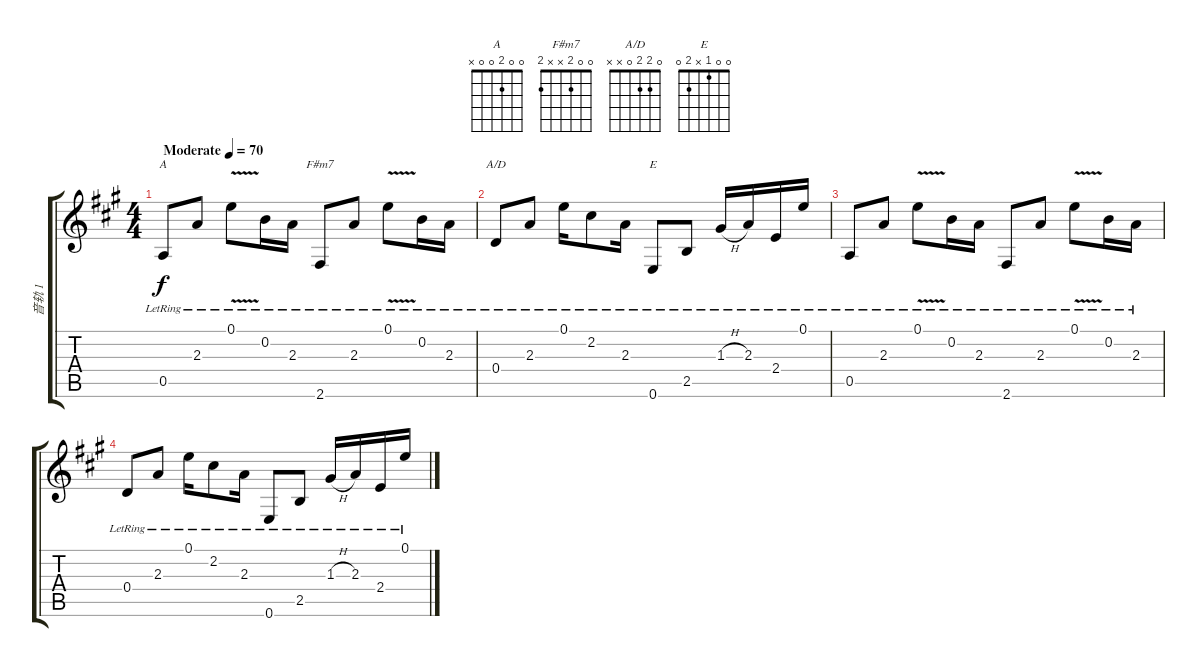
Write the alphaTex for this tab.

\track ("音轨 1" "音轨 1") {instrument acousticguitarsteel}
\staff {score tabs}
\tuning (E4 B3 G3 D3 A2 E2) {hide}
\chord ("A" 0 0 2 0 0 x)
\chord ("F#m7" 0 0 2 x x 2)
\chord ("A/D" 0 2 2 0 x x)
\chord ("E" 0 0 1 x 2 0)
\ts (4 4)
\tempo (70 "Moderate")
\clef g2
\ks a
0.5{lr}.8{ch "A" dy f instrument acousticguitarsteel} 2.3{lr}.8 0.1{v lr}.8 0.2{lr}.16 2.3{lr}.16 2.6{lr}.8{ch "F#m7"} 2.3{lr}.8 0.1{v lr}.8 0.2{lr}.16 2.3{lr}.16 |
0.4{lr}.8{ch "A/D"} 2.3{lr}.8 0.1{lr}.16 2.2{lr}.8 2.3{lr}.16 0.6{lr}.8{ch "E"} 2.5{lr}.8 1.3{h lr}.16 2.3{lr}.16 2.4{lr}.16 0.1{lr}.16 |
0.5{lr}.8 2.3{lr}.8 0.1{v lr}.8 0.2{lr}.16 2.3{lr}.16 2.6{lr}.8 2.3{lr}.8 0.1{v lr}.8 0.2{lr}.16 2.3{lr}.16 |
0.4{lr}.8 2.3{lr}.8 0.1{lr}.16 2.2{lr}.8 2.3{lr}.16 0.6{lr}.8 2.5{lr}.8 1.3{h lr}.16 2.3{lr}.16 2.4{lr}.16 0.1{lr}.16
